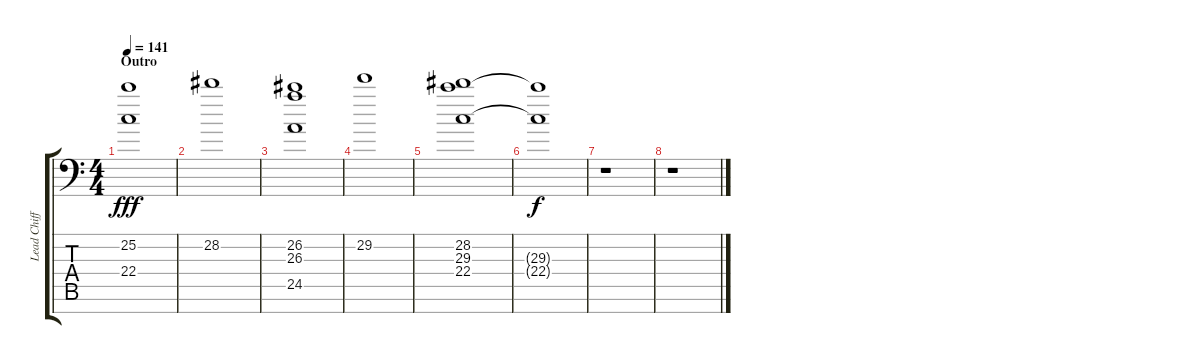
\track ("Lead Chiff" "Lead Chiff") {instrument lead4chiff}
\staff {score tabs}
\tuning (C8 B3 G3 D3 A2 E2 C-1) {hide}
\ts (4 4)
\section ("" "Outro")
\tempo 141
\clef f4
\ks c
(25.2 22.4).1{dy fff} |
28.2.1 |
(26.2 26.3 24.5).1 |
29.2.1 |
(28.2 29.3 22.4).1 |
(29.3{t} 22.4{t}).1{dy f} |
r.1 |
r.1
